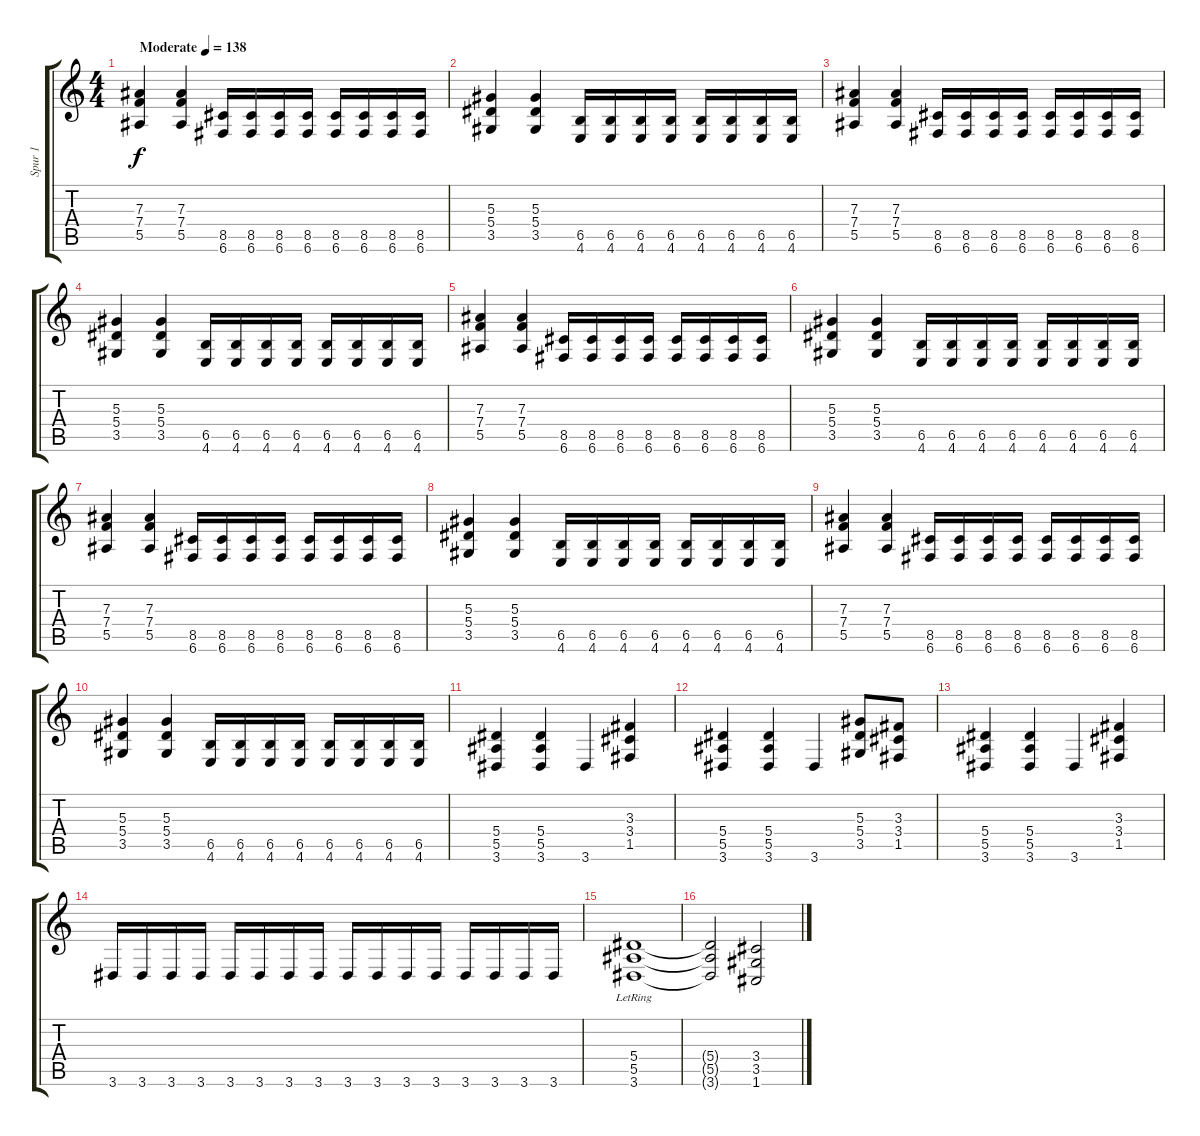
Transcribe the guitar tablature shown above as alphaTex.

\track ("Spur 1" "Spur 1") {instrument distortionguitar}
\staff {score tabs}
\tuning (C4 G3 Eb3 Bb2 F2 C2) {hide}
\ts (4 4)
\tempo (138 "Moderate")
\clef g2
\ks c
(7.3 7.4 5.5).4{dy f instrument distortionguitar} (7.3 7.4 5.5).4 (8.5 6.6).16 (8.5 6.6).16 (8.5 6.6).16 (8.5 6.6).16 (8.5 6.6).16 (8.5 6.6).16 (8.5 6.6).16 (8.5 6.6).16 |
(5.3 5.4 3.5).4 (5.3 5.4 3.5).4 (6.5 4.6).16 (6.5 4.6).16 (6.5 4.6).16 (6.5 4.6).16 (6.5 4.6).16 (6.5 4.6).16 (6.5 4.6).16 (6.5 4.6).16 |
(7.3 7.4 5.5).4 (7.3 7.4 5.5).4 (8.5 6.6).16 (8.5 6.6).16 (8.5 6.6).16 (8.5 6.6).16 (8.5 6.6).16 (8.5 6.6).16 (8.5 6.6).16 (8.5 6.6).16 |
(5.3 5.4 3.5).4 (5.3 5.4 3.5).4 (6.5 4.6).16 (6.5 4.6).16 (6.5 4.6).16 (6.5 4.6).16 (6.5 4.6).16 (6.5 4.6).16 (6.5 4.6).16 (6.5 4.6).16 |
(7.3 7.4 5.5).4 (7.3 7.4 5.5).4 (8.5 6.6).16 (8.5 6.6).16 (8.5 6.6).16 (8.5 6.6).16 (8.5 6.6).16 (8.5 6.6).16 (8.5 6.6).16 (8.5 6.6).16 |
(5.3 5.4 3.5).4 (5.3 5.4 3.5).4 (6.5 4.6).16 (6.5 4.6).16 (6.5 4.6).16 (6.5 4.6).16 (6.5 4.6).16 (6.5 4.6).16 (6.5 4.6).16 (6.5 4.6).16 |
(7.3 7.4 5.5).4 (7.3 7.4 5.5).4 (8.5 6.6).16 (8.5 6.6).16 (8.5 6.6).16 (8.5 6.6).16 (8.5 6.6).16 (8.5 6.6).16 (8.5 6.6).16 (8.5 6.6).16 |
(5.3 5.4 3.5).4 (5.3 5.4 3.5).4 (6.5 4.6).16 (6.5 4.6).16 (6.5 4.6).16 (6.5 4.6).16 (6.5 4.6).16 (6.5 4.6).16 (6.5 4.6).16 (6.5 4.6).16 |
(7.3 7.4 5.5).4 (7.3 7.4 5.5).4 (8.5 6.6).16 (8.5 6.6).16 (8.5 6.6).16 (8.5 6.6).16 (8.5 6.6).16 (8.5 6.6).16 (8.5 6.6).16 (8.5 6.6).16 |
(5.3 5.4 3.5).4 (5.3 5.4 3.5).4 (6.5 4.6).16 (6.5 4.6).16 (6.5 4.6).16 (6.5 4.6).16 (6.5 4.6).16 (6.5 4.6).16 (6.5 4.6).16 (6.5 4.6).16 |
(5.4 5.5 3.6).4 (5.4 5.5 3.6).4 3.6.4 (3.3 3.4 1.5).4 |
(5.4 5.5 3.6).4 (5.4 5.5 3.6).4 3.6.4 (5.3 5.4 3.5).8 (3.3 3.4 1.5).8 |
(5.4 5.5 3.6).4 (5.4 5.5 3.6).4 3.6.4 (3.3 3.4 1.5).4 |
3.6.16 3.6.16 3.6.16 3.6.16 3.6.16 3.6.16 3.6.16 3.6.16 3.6.16 3.6.16 3.6.16 3.6.16 3.6.16 3.6.16 3.6.16 3.6.16 |
(5.4{lr} 5.5{lr} 3.6{lr}).1 |
(5.4{t} 5.5{t} 3.6{t}).2 (3.4 3.5 1.6).2
